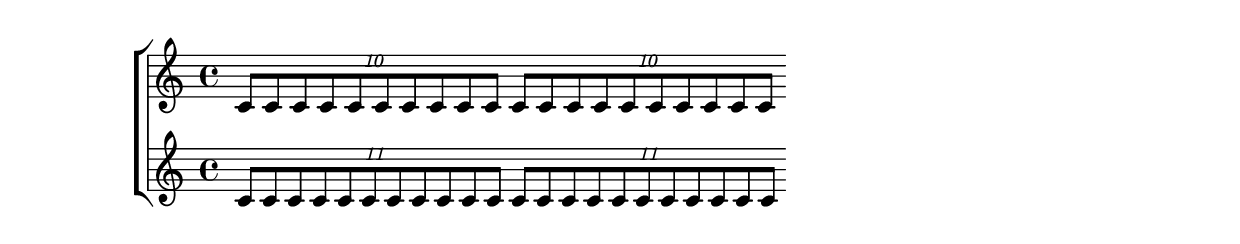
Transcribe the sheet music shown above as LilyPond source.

\version "2.10.0" \header{


  texidoc = "Concurrent tuplets should be equidistant on all staffs.
Such equidistant spacing is it at odds with elegant engraver spacing;
hence it must be switched on explicitly with the
@code{uniform-stretching} property of @code{SpacingSpanner}.
"

}



\relative c' { 
  \new Score \with
  {
    \override SpacingSpanner #'uniform-stretching = ##t 
  }
  \context StaffGroup << 
    \new Staff  \context Voice { 
      \times 2/10 {  c8[ c c c c c c c c c] } 
      \times 2/10 {  c[  c c c c c c c c c] } 
    }
    \new Staff  \context Voice { 
      \times 2/11 {  c8[ c c c c c c c c c c] } 
      \times 2/11 {  c[  c c c c c c c c c c] } 
    }
  >>
}



